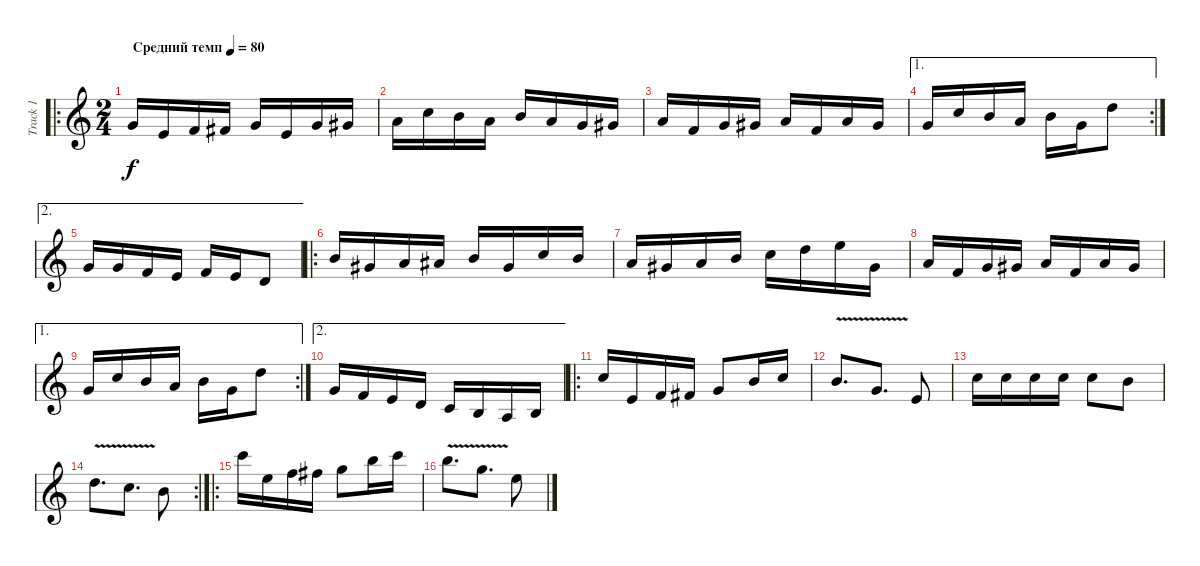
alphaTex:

\track ("Track 1" "Track 1") {instrument overdrivenguitar}
\staff {score}
\tuning (E4 B3 G3 D3 A2 E2) {hide}
\ro
\ts (2 4)
\tempo (80 "Средний темп")
\clef g2
\ks c
0.3.16{dy f instrument overdrivenguitar} 2.4.16 3.4.16 4.4.16 0.3.16 2.4.16 0.3.16 1.3.16 |
2.3.16 1.2.16 4.3.16 2.3.16 4.3.16 2.3.16 0.3.16 1.3.16 |
2.3.16 3.4.16 0.3.16 1.3.16 2.3.16 3.4.16 2.3.16 1.3.16 |
\ae 1
\rc 2
0.3.16 1.2.16 0.2.16 2.3.16 4.3.16 0.3.16 3.2.8 |
\ae 2
0.3.16 0.3.16 3.4.16 2.4.16 3.4.16 2.4.16 0.4.8 |
\ro
0.2.16 1.3.16 2.3.16 3.3.16 0.2.16 1.3.16 1.2.16 0.2.16 |
2.3.16 1.3.16 2.3.16 4.3.16 1.2.16 3.2.16 0.1.16 1.3.16 |
2.3.16 3.4.16 0.3.16 1.3.16 2.3.16 3.4.16 2.3.16 1.3.16 |
\ae 1
\rc 2
0.3.16 1.2.16 0.2.16 2.3.16 4.3.16 0.3.16 3.2.8 |
\ae 2
0.3.16 3.4.16 2.4.16 0.4.16 3.5.16 2.5.16 0.5.16 2.5.16 |
\ro
1.2.16 2.4.16 3.4.16 4.4.16 0.3.8 0.2.16 1.2.16 |
0.2{v}.8{d} 0.3{v}.8{d} 2.4.8 |
1.2.16 1.2.16 1.2.16 1.2.16 1.2.8 0.2.8 |
\rc 2
3.2{v}.8{d} 1.2{v}.8{d} 0.2.8 |
\ro
8.1.16 9.3.16 10.3.16 11.3.16 8.2.8 7.1.16 8.1.16 |
7.1{v}.8{d} 8.2{v}.8{d} 9.3.8
